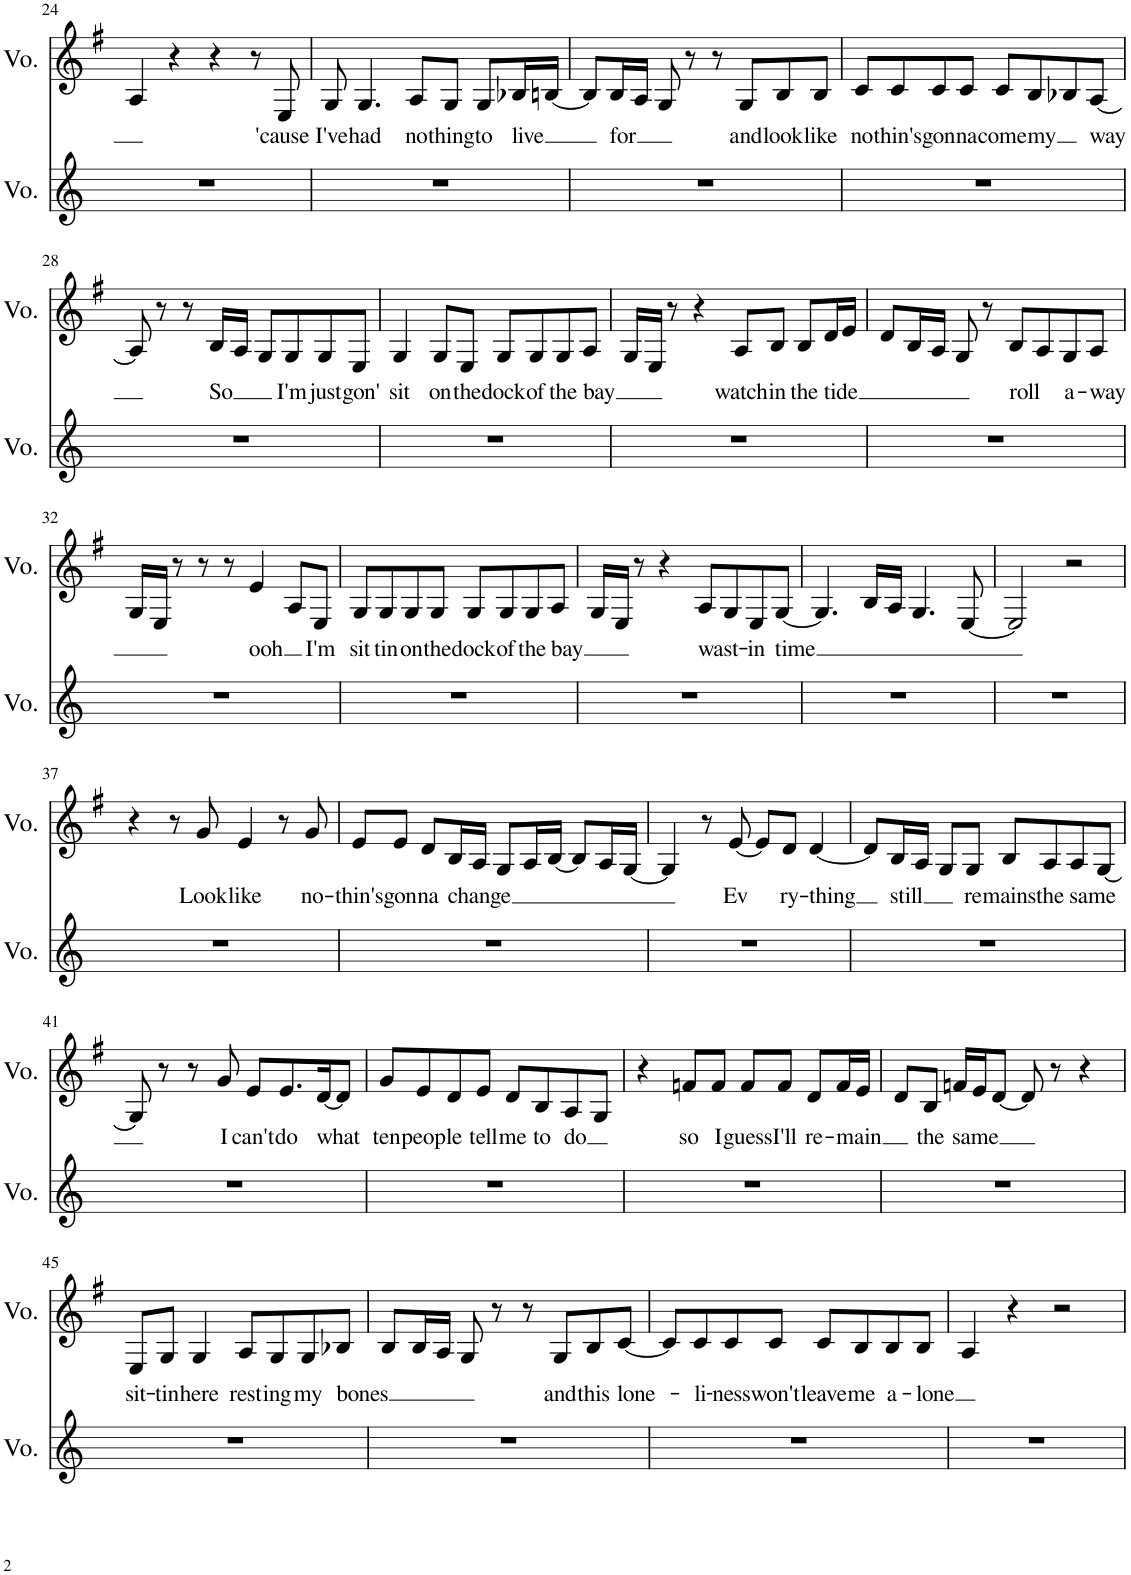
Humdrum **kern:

**kern	**kern	**text
*part2	*part1	*part1
*staff2	*staff1	*staff1
*I"Voice	*I"Voice	*
*I'Vo.	*I'Vo.	*
!!LO:PB:g=z
*clefG2	*clefG2	*
*k[]	*k[f#]	*
*M4/4	*M4/4	*
=24	=24	=24
1r	4A/	.
.	4r	.
.	4r	.
.	8r	.
!	!	!LO:LY:b
.	8E/	'cause
=25	=25	=25
!	!	!LO:LY:b
1r	8G/	I've
!	!	!LO:LY:b
.	4.G/	had
!	!	!LO:LY:b
.	8A/L	no-
!	!	!LO:LY:b
.	8G/J	-thing
!	!	!LO:LY:b
.	8G/L	to
!	!	!LO:LY:b
.	16B-X/L	live
.	[16Bn/JJ	.
=26	=26	=26
1r	8B/L]	.
!	!	!LO:LY:b
.	16B/L	for
.	16A/JJ	.
.	8G/	.
.	8r	.
.	8r	.
!	!	!LO:LY:b
.	8G/L	and
!	!	!LO:LY:b
.	8B/	look
!	!	!LO:LY:b
.	8B/J	like
=27	=27	=27
!	!	!LO:LY:b
1r	8c/L	no-
!	!	!LO:LY:b
.	8c/	-thin's
!	!	!LO:LY:b
.	8c/	gon-
!	!	!LO:LY:b
.	8c/J	-na
!	!	!LO:LY:b
.	8c/L	come
!	!	!LO:LY:b
.	8B/	my
.	8B-X/	.
!	!	!LO:LY:b
.	[8A/J	way
!!LO:LB:g=z
=28	=28	=28
1r	8A/]	.
.	8r	.
.	8r	.
!	!	!LO:LY:b
.	16B/LL	So
.	16A/JJ	.
.	8G/L	.
!	!	!LO:LY:b
.	8G/	I'm
!	!	!LO:LY:b
.	8G/	just
!	!	!LO:LY:b
.	8E/J	gon'
=29	=29	=29
!	!	!LO:LY:b
1r	4G/	sit
!	!	!LO:LY:b
.	8G/L	on
!	!	!LO:LY:b
.	8E/J	the
!	!	!LO:LY:b
.	8G/L	dock
!	!	!LO:LY:b
.	8G/	of
!	!	!LO:LY:b
.	8G/	the
!	!	!LO:LY:b
.	8A/J	bay
=30	=30	=30
1r	16G/LL	.
.	16E/JJ	.
.	8r	.
.	4r	.
!	!	!LO:LY:b
.	8A/L	watch-
!	!	!LO:LY:b
.	8B/J	-in
!	!	!LO:LY:b
.	8B/L	the
!	!	!LO:LY:b
.	16d/L	tide
.	16e/JJ	.
=31	=31	=31
1r	8d/L	.
.	16B/L	.
.	16A/JJ	.
.	8G/	.
.	8r	.
!	!	!LO:LY:b
.	8B/L	roll
.	8A/	.
!	!	!LO:LY:b
.	8G/	a-
!	!	!LO:LY:b
.	8A/J	-way
!!LO:LB:g=z
=32	=32	=32
1r	16G/LL	.
.	16E/JJ	.
.	8r	.
.	8r	.
.	8r	.
!	!	!LO:LY:b
.	4e/	ooh
.	8A/L	.
!	!	!LO:LY:b
.	8E/J	I'm
=33	=33	=33
!	!	!LO:LY:b
1r	8G/L	sit-
!	!	!LO:LY:b
.	8G/	-tin
!	!	!LO:LY:b
.	8G/	on
!	!	!LO:LY:b
.	8G/J	the
!	!	!LO:LY:b
.	8G/L	dock
!	!	!LO:LY:b
.	8G/	of
!	!	!LO:LY:b
.	8G/	the
!	!	!LO:LY:b
.	8A/J	bay
=34	=34	=34
1r	16G/LL	.
.	16E/JJ	.
.	8r	.
.	4r	.
!	!	!LO:LY:b
.	8A/L	wast-
.	8G/	.
!	!	!LO:LY:b
.	8E/	-in
!	!	!LO:LY:b
.	[8G/J	time
=35	=35	=35
1r	4.G/]	.
.	16B/LL	.
.	16A/JJ	.
.	4.G/	.
.	[8E/	.
=36	=36	=36
1r	2E/]	.
.	2r	.
!!LO:LB:g=z
=37	=37	=37
1r	4r	.
.	8r	.
!	!	!LO:LY:b
.	8g/	Look
!	!	!LO:LY:b
.	4e/	like
.	8r	.
!	!	!LO:LY:b
.	8g/	no-
=38	=38	=38
!	!	!LO:LY:b
1r	8e/L	-thin's
!	!	!LO:LY:b
.	8e/J	gon-
!	!	!LO:LY:b
.	8d/L	-na
!	!	!LO:LY:b
.	16B/L	change
.	16A/JJ	.
.	8G/L	.
.	16A/L	.
.	[16B/JJ	.
.	8B/L]	.
.	16A/L	.
.	[16G/JJ	.
=39	=39	=39
1r	4G/]	.
.	8r	.
!	!	!LO:LY:b
.	[8e/	Ev
.	8e/L]	.
!	!	!LO:LY:b
.	8d/J	-ry-
!	!	!LO:LY:b
.	[4d/	-thing
=40	=40	=40
1r	8d/L]	.
!	!	!LO:LY:b
.	16B/L	still
.	16A/JJ	.
.	8G/L	.
!	!	!LO:LY:b
.	8G/J	re-
!	!	!LO:LY:b
.	8B/L	-mains
!	!	!LO:LY:b
.	8A/	the
!	!	!LO:LY:b
.	8A/	same
.	[8G/J	.
!!LO:LB:g=z
=41	=41	=41
1r	8G/]	.
.	8r	.
.	8r	.
!	!	!LO:LY:b
.	8g/	I
!	!	!LO:LY:b
.	8e/L	can't
!	!	!LO:LY:b
.	8.e/	do
!	!	!LO:LY:b
.	[16d/K	what
.	8d/J]	.
=42	=42	=42
!	!	!LO:LY:b
1r	8g/L	ten
!	!	!LO:LY:b
.	8e/	peop-
!	!	!LO:LY:b
.	8d/	-le
!	!	!LO:LY:b
.	8e/J	tell
!	!	!LO:LY:b
.	8d/L	me
!	!	!LO:LY:b
.	8B/	to
!	!	!LO:LY:b
.	8A/	do
.	8G/J	.
=43	=43	=43
1r	4r	.
!	!	!LO:LY:b
.	8fn/L	so
!	!	!LO:LY:b
.	8f/J	I
!	!	!LO:LY:b
.	8f/L	guess
!	!	!LO:LY:b
.	8f/J	I'll
!	!	!LO:LY:b
.	8d/L	re-
!	!	!LO:LY:b
.	16f/L	-main
.	16e/JJ	.
=44	=44	=44
1r	8d/L	.
!	!	!LO:LY:b
.	8B/J	the
!	!	!LO:LY:b
.	16fn/LL	same
.	16e/J	.
.	[8d/J	.
.	8d/]	.
.	8r	.
.	4r	.
!!LO:LB:g=z
=45	=45	=45
!	!	!LO:LY:b
1r	8E/L	sit-
!	!	!LO:LY:b
.	8G/J	-tin
!	!	!LO:LY:b
.	4G/	here
!	!	!LO:LY:b
.	8A/L	rest-
!	!	!LO:LY:b
.	8G/	-ing
!	!	!LO:LY:b
.	8G/	my
!	!	!LO:LY:b
.	8B-X/J	bones
=46	=46	=46
1r	8B/L	.
.	16B/L	.
.	16A/JJ	.
.	8G/	.
.	8r	.
.	8r	.
!	!	!LO:LY:b
.	8G/L	and
!	!	!LO:LY:b
.	8B/	this
!	!	!LO:LY:b
.	[8c/J	lone-
=47	=47	=47
1r	8c/L]	.
!	!	!LO:LY:b
.	8c/	-li-
!	!	!LO:LY:b
.	8c/	-ness
!	!	!LO:LY:b
.	8c/J	won't
!	!	!LO:LY:b
.	8c/L	leave
!	!	!LO:LY:b
.	8B/	me
!	!	!LO:LY:b
.	8B/	a-
!	!	!LO:LY:b
.	8B/J	-lone
=48	=48	=48
1r	4A/	.
.	4r	.
.	2r	.
=	=	=
*-	*-	*-
